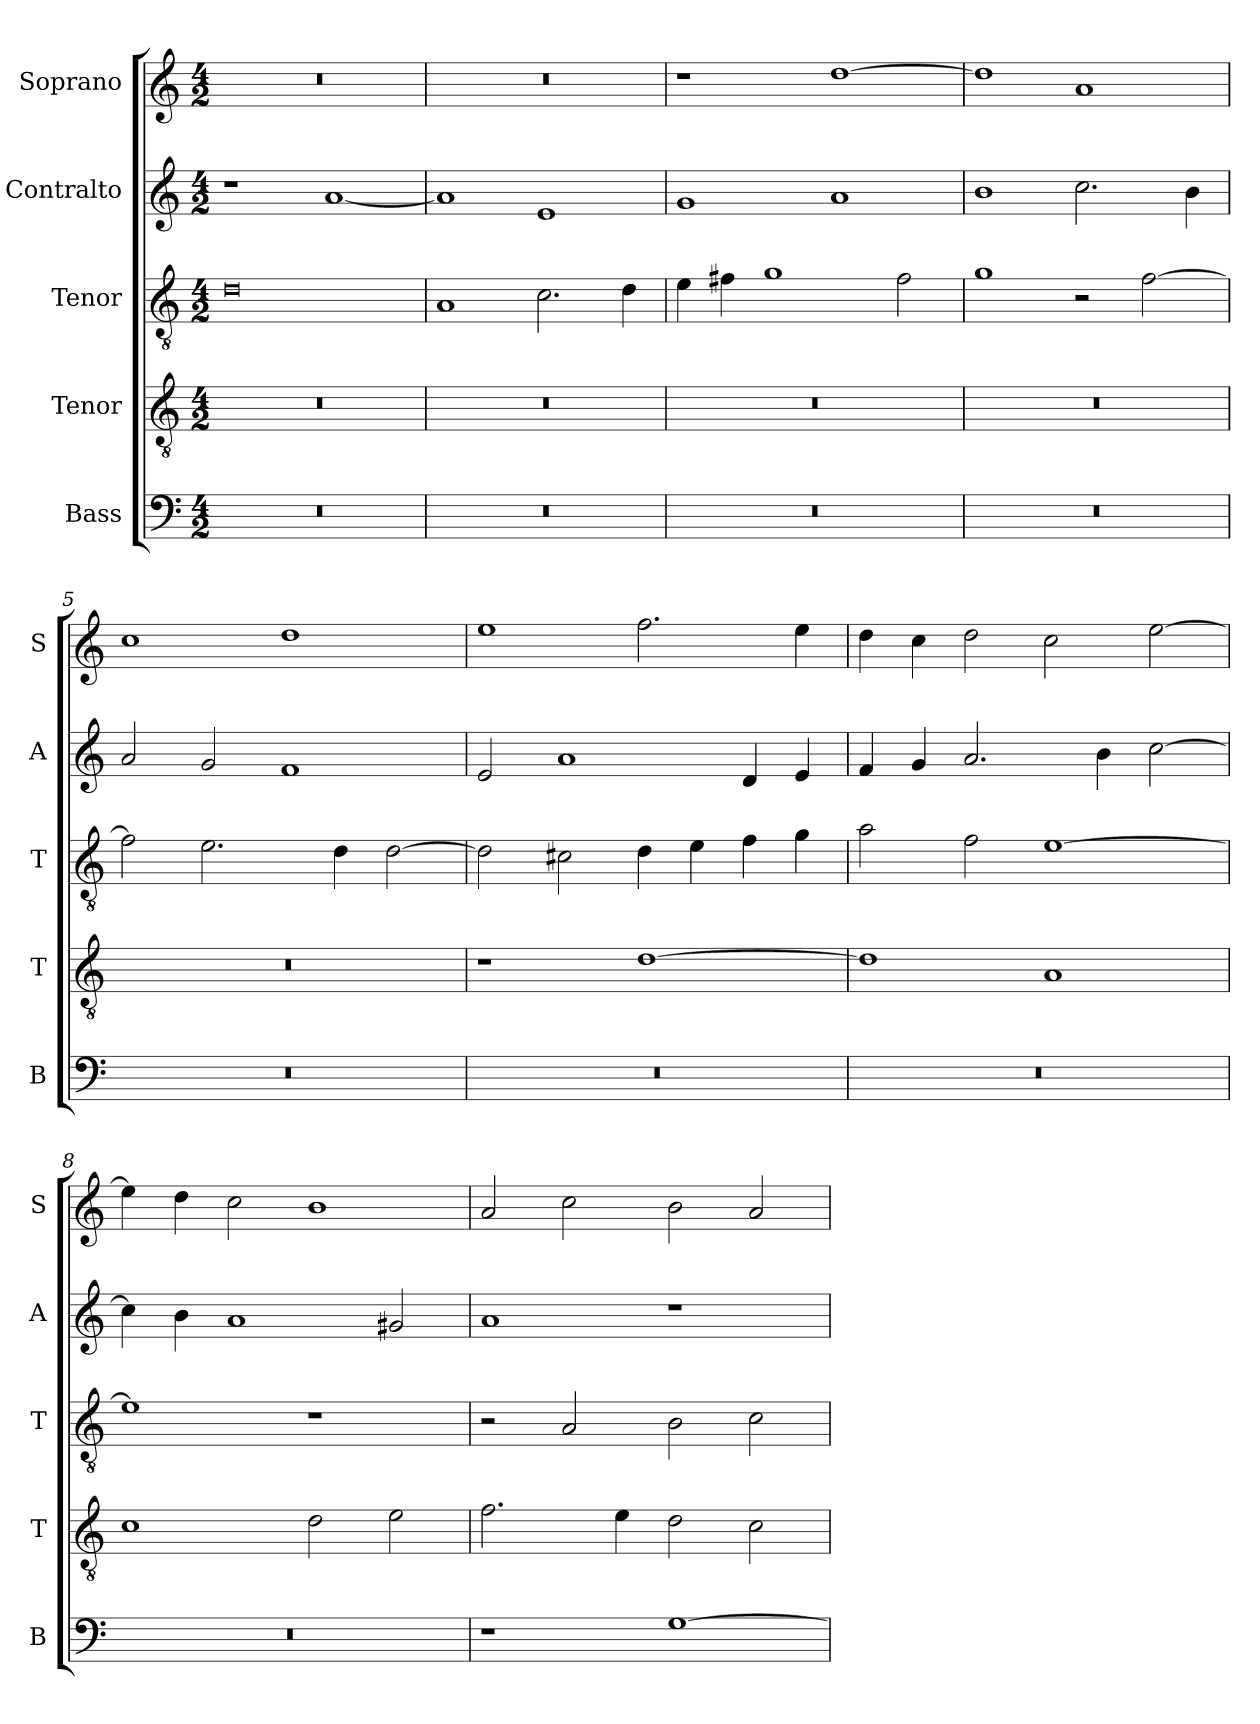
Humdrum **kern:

**kern	**kern	**kern	**kern	**kern
*part5	*part4	*part3	*part2	*part1
*staff5	*staff4	*staff3	*staff2	*staff1
*I"Bass	*I"Tenor	*I"Tenor	*I"Contralto	*I"Soprano
*I'B	*I'T	*I'T	*I'A	*I'S
*clefF4	*clefGv2	*clefGv2	*clefG2	*clefG2
*k[]	*k[]	*k[]	*k[]	*k[]
*D:dor	*D:dor	*D:dor	*D:dor	*D:dor
*M4/2	*M4/2	*M4/2	*M4/2	*M4/2
=1	=1	=1	=1	=1
0r	0r	0d	1r	0r
.	.	.	[1a	.
=2	=2	=2	=2	=2
0r	0r	1A	1a]	0r
.	.	2.c	1e	.
.	.	4d	.	.
=3	=3	=3	=3	=3
0r	0r	4e	1g	1r
.	.	4f#X	.	.
.	.	1g	.	.
.	.	.	1a	[1dd
.	.	2f#	.	.
=4	=4	=4	=4	=4
0r	0r	1g	1b	1dd]
.	.	2r	2.cc	1a
.	.	[2f	.	.
.	.	.	4b	.
=5	=5	=5	=5	=5
0r	0r	2f]	2a	1cc
.	.	2.e	2g	.
.	.	.	1f	1dd
.	.	4d	.	.
.	.	[2d	.	.
=6	=6	=6	=6	=6
0r	1r	2d]	2e	1ee
.	.	2c#X	1a	.
.	[1d	4d	.	2.ff
.	.	4e	.	.
.	.	4f	4d	.
.	.	4g	4e	4ee
=7	=7	=7	=7	=7
0r	1d]	2a	4f	4dd
.	.	.	4g	4cc
.	.	2f	2.a	2dd
.	1A	[1e	.	2cc
.	.	.	4b	.
.	.	.	[2cc	[2ee
=8	=8	=8	=8	=8
0r	1c	1e]	4cc]	4ee]
.	.	.	4b	4dd
.	.	.	1a	2cc
.	2d	1r	.	1b
.	2e	.	2g#X	.
=9	=9	=9	=9	=9
1r	2.f	2r	1a	2a
.	.	2A	.	2cc
.	4e	.	.	.
[1G	2d	2B	1r	2b
.	2c	2c	.	2a
=	=	=	=	=
*-	*-	*-	*-	*-
